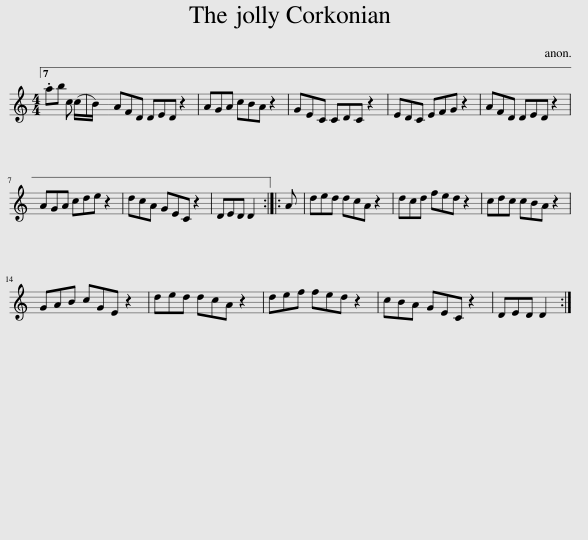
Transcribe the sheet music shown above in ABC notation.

X:1
L:1/8
M:4/4
I:linebreak $
K:C
V:1 treble
V:1
 .ab c (c/B/) | AFD DED z2 | AGA cBA z2 | GEC CDC z2 | EDC EFG z2 | %5
 AFD DED z2 |$ AGA cde z2 | dcA GEC z2 | DED D2 :: A | %10
 ded dcA z2 | dcd fed z2 | cdc cBA z2 |$ GAB cGE z2 | ded dcA z2 | %15
 def fed z2 | cBA GEC z2 | DED D2 :| %18
